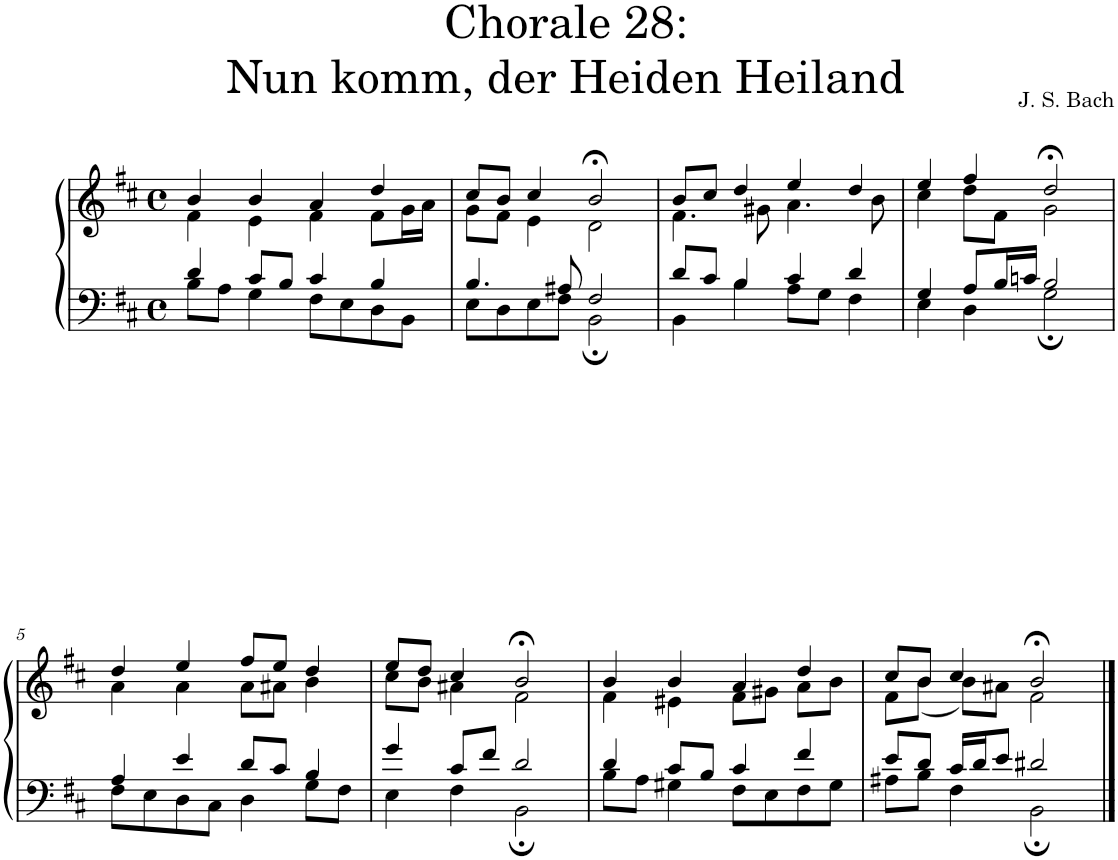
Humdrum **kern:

**kern	**kern
*part1	*part1
*staff2	*staff1
*I"S,A	*
*clefF4	*clefG2
*k[f#c#]	*k[f#c#]
*M4/4	*M4/4
*met(c)	*met(c)
=1	=1
*^	*^
4d/	8B\L	4b/	4f#\
.	8A\J	.	.
8c#/L	4G\	4b/	4e\
8B/J	.	.	.
4c#/	8F#\L	4a/	4f#\
.	8E\	.	.
4B/	8D\	4dd/	8f#\L
.	8BB\J	.	16g\L
.	.	.	16a\JJ
=2	=2	=2	=2
4.B/	8E\L	8cc#/L	8g\L
.	8D\	8b/J	8f#\J
.	8E\	4cc#/	4e\
8A#X/	8F#\J	.	.
2F#/	2BB;\	2b;</	2d\
=3	=3	=3	=3
8d/L	4BB\	8b/L	4.f#\
8c#/J	.	8cc#/J	.
4B/	4B\	4dd/	.
.	.	.	8g#X\
4c#/	8A\L	4ee/	4.a\
.	8G\J	.	.
4d/	4F#\	4dd/	.
.	.	.	8b\
=4	=4	=4	=4
4G/	4E\	4ee/	4cc#\
8A/L	4D\	4ff#/	8dd\L
16B/L	.	.	8f#\J
16cn/JJ	.	.	.
2B/	2G;\	2dd;</	2g\
!!LO:LB:g=z	!!
=5	=5	=5	=5
4A/	8F#\L	4dd/	4a\
.	8E\	.	.
4e/	8D\	4ee/	4a\
.	8C#\J	.	.
8d/L	4D\	8ff#/L	8a\L
8c#/J	.	8ee/J	8a#X\J
4B/	8G\L	4dd/	4b\
.	8F#\J	.	.
=6	=6	=6	=6
4g/	4E\	8ee/L	8cc#\L
.	.	8dd/J	8b\J
8c#/L	4F#\	4cc#/	4a#X\
8f#/J	.	.	.
2d/	2BB;\	2b;</	2f#\
=7	=7	=7	=7
4d/	8B\L	4b/	4f#\
.	8A\J	.	.
8c#/L	4G#X\	4b/	4e#X\
8B/J	.	.	.
4c#/	8F#\L	4a/	8f#\L
.	8E\	.	8g#X\J
4f#/	8F#\	4dd/	8a\L
.	8G#\J	.	8b\J
=8	=8	=8	=8
8e/L	8A#X\L	8cc#/L	8f#\L
8d/J	8B\J	8b/J	(<8b\J
16c#/LL	4F#\	4cc#/	8b\L)
16d/J	.	.	.
8e/J	.	.	8a#X\J
2d#X/	2BB;\	2b;</	2f#\
*v	*v	*	*
*	*v	*v
==	==
*-	*-
